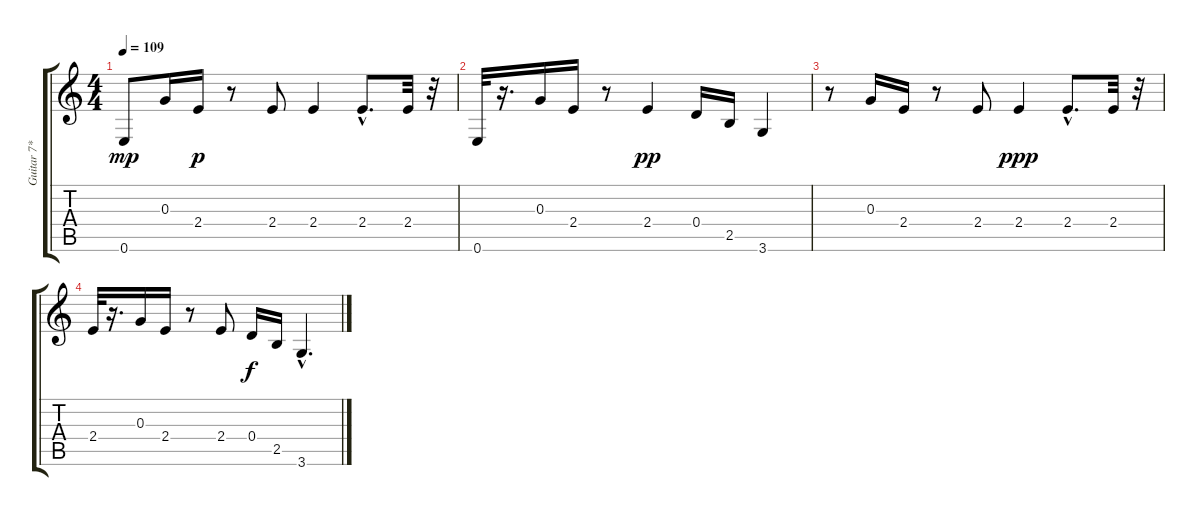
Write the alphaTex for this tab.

\track ("Guitar 7*" "Guitar 7*") {instrument distortionguitar}
\staff {score tabs}
\tuning (E4 B3 G3 D3 A2 E2) {hide}
\ts (4 4)
\tempo 109
\clef g2
\ks c
0.6.8{dy mp} 0.3.16 2.4.16{dy p} r.8 2.4.8 2.4.4 2.4{hac}.8{d} 2.4.32 r.32 |
0.6.32 r.16{d} 0.3.16 2.4.16 r.8 2.4.4{dy pp} 0.4.16 2.5.16 3.6.4 |
r.8 0.3.16 2.4.16 r.8 2.4.8 2.4.4{dy ppp} 2.4{hac}.8{d} 2.4.32 r.32 |
2.4.32 r.16{d} 0.3.16 2.4.16 r.8 2.4.8 0.4.16{dy f} 2.5.16 3.6{hac}.4{d}
